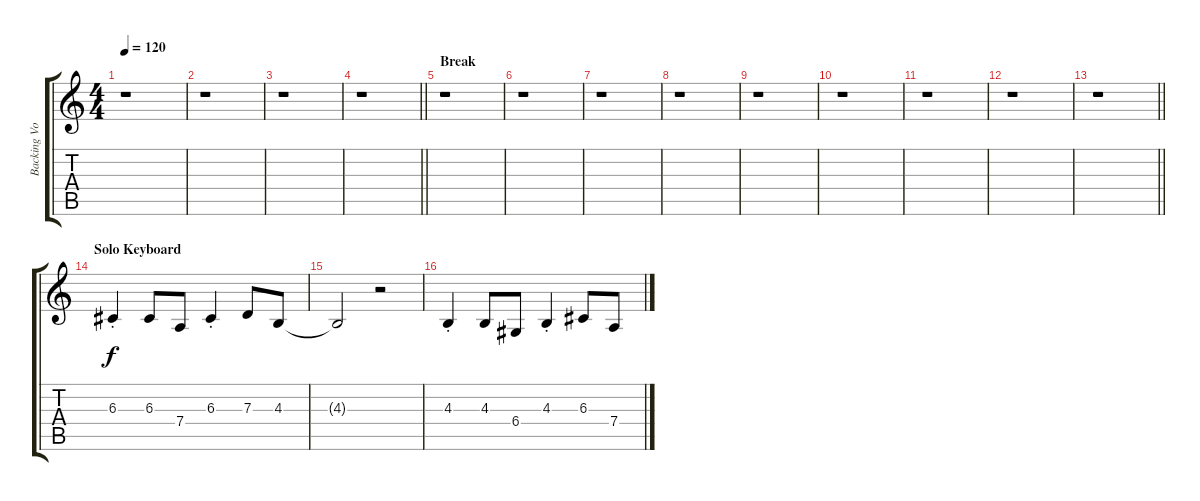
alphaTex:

\track ("Backing Vocal" "Backing Vo") {instrument oboe}
\staff {score tabs}
\tuning (E4 B3 G3 D3 A2 E2) {hide}
\ts (4 4)
\tempo 120
\clef g2
\ks c
r.1{dy mp} |
r.1 |
r.1 |
\barLineRight lightlight
r.1 |
\section ("" "Break")
r.1 |
r.1 |
r.1 |
r.1 |
r.1 |
r.1 |
r.1 |
r.1 |
\barLineRight lightlight
r.1 |
\section ("" "Solo Keyboard")
6.3{st}.4{dy f} 6.3.8 7.4.8 6.3{st}.4 7.3.8 4.3.8 |
4.3{t}.2 r.2 |
4.3{st}.4 4.3.8 6.4.8 4.3{st}.4 6.3.8 7.4.8
